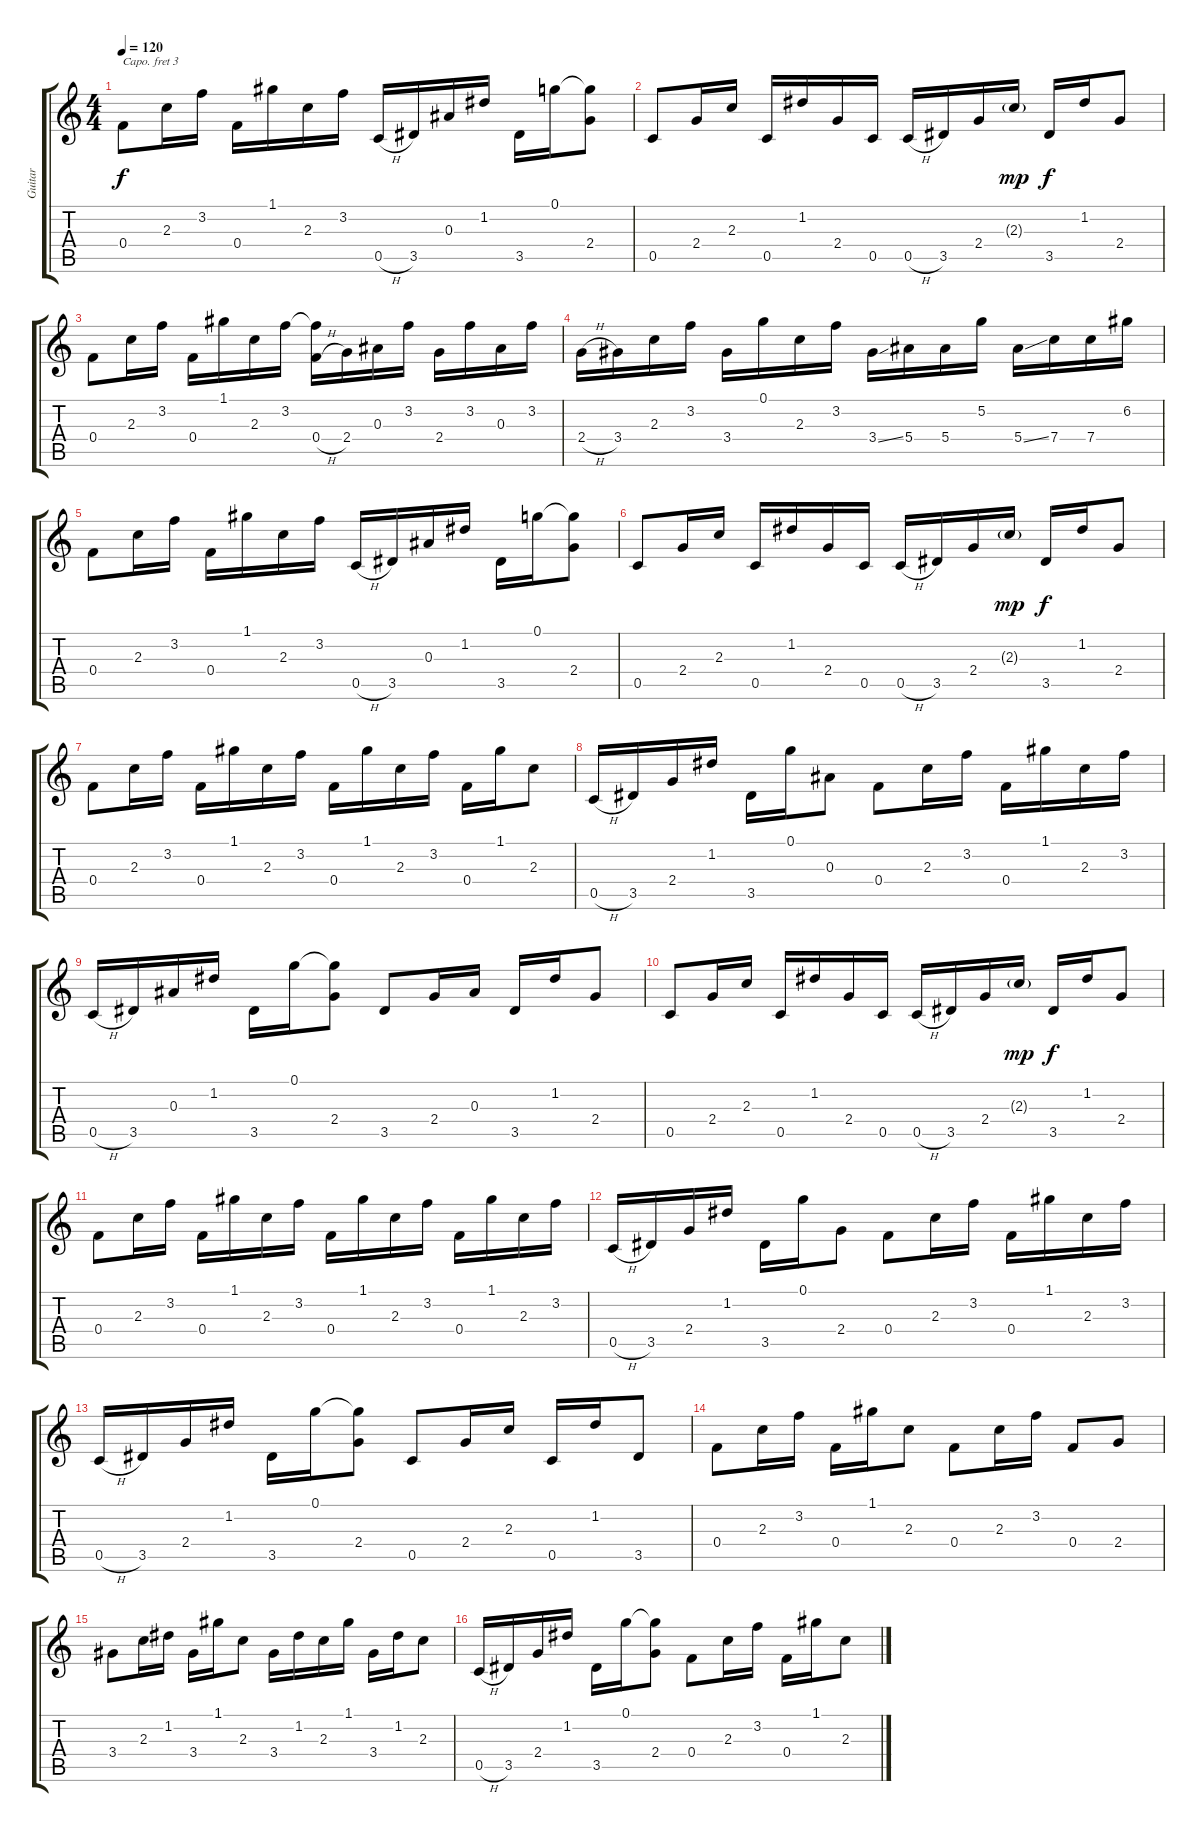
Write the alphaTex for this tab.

\track ("Guitar" "Guitar") {instrument acousticguitarnylon}
\staff {score tabs}
\capo 3
\tuning (E4 B3 G3 D3 A2 E2) {hide}
\ts (4 4)
\tempo 120
\clef g2
\ks c
0.4.8{dy f} 2.3.16 3.2.16 0.4.16 1.1.16 2.3.16 3.2.16 0.5{h}.16 3.5.16 0.3.16 1.2.16 3.5.16 0.1.16 (0.1{t} 2.4).8 |
0.5.8 2.4.16 2.3.16 0.5.16 1.2.16 2.4.16 0.5.16 0.5{h}.16 3.5.16 2.4.16 2.3{g}.16{dy mp} 3.5.16{dy f} 1.2.16 2.4.8 |
0.4.8 2.3.16 3.2.16 0.4.16 1.1.16 2.3.16 3.2.16 (3.2{t} 0.4{h}).16 2.4.16 0.3.16 3.2.16 2.4.16 3.2.16 0.3.16 3.2.16 |
2.4{h}.16 3.4.16 2.3.16 3.2.16 3.4.16 0.1.16 2.3.16 3.2.16 3.4{ss}.16 5.4.16 5.4.16 5.2.16 5.4{ss}.16 7.4.16 7.4.16 6.2.16 |
0.4.8 2.3.16 3.2.16 0.4.16 1.1.16 2.3.16 3.2.16 0.5{h}.16 3.5.16 0.3.16 1.2.16 3.5.16 0.1.16 (0.1{t} 2.4).8 |
0.5.8 2.4.16 2.3.16 0.5.16 1.2.16 2.4.16 0.5.16 0.5{h}.16 3.5.16 2.4.16 2.3{g}.16{dy mp} 3.5.16{dy f} 1.2.16 2.4.8 |
0.4.8 2.3.16 3.2.16 0.4.16 1.1.16 2.3.16 3.2.16 0.4.16 1.1.16 2.3.16 3.2.16 0.4.16 1.1.16 2.3.8 |
0.5{h}.16 3.5.16 2.4.16 1.2.16 3.5.16 0.1.16 0.3.8 0.4.8 2.3.16 3.2.16 0.4.16 1.1.16 2.3.16 3.2.16 |
0.5{h}.16 3.5.16 0.3.16 1.2.16 3.5.16 0.1.16 (0.1{t} 2.4).8 3.5.8 2.4.16 0.3.16 3.5.16 1.2.16 2.4.8 |
0.5.8 2.4.16 2.3.16 0.5.16 1.2.16 2.4.16 0.5.16 0.5{h}.16 3.5.16 2.4.16 2.3{g}.16{dy mp} 3.5.16{dy f} 1.2.16 2.4.8 |
0.4.8 2.3.16 3.2.16 0.4.16 1.1.16 2.3.16 3.2.16 0.4.16 1.1.16 2.3.16 3.2.16 0.4.16 1.1.16 2.3.16 3.2.16 |
0.5{h}.16 3.5.16 2.4.16 1.2.16 3.5.16 0.1.16 2.4.8 0.4.8 2.3.16 3.2.16 0.4.16 1.1.16 2.3.16 3.2.16 |
0.5{h}.16 3.5.16 2.4.16 1.2.16 3.5.16 0.1.16 (0.1{t} 2.4).8 0.5.8 2.4.16 2.3.16 0.5.16 1.2.16 3.5.8 |
0.4.8 2.3.16 3.2.16 0.4.16 1.1.16 2.3.8 0.4.8 2.3.16 3.2.16 0.4.8 2.4.8 |
3.4.8 2.3.16 1.2.16 3.4.16 1.1.16 2.3.8 3.4.16 1.2.16 2.3.16 1.1.16 3.4.16 1.2.16 2.3.8 |
0.5{h}.16 3.5.16 2.4.16 1.2.16 3.5.16 0.1.16 (0.1{t} 2.4).8 0.4.8 2.3.16 3.2.16 0.4.16 1.1.16 2.3.8
